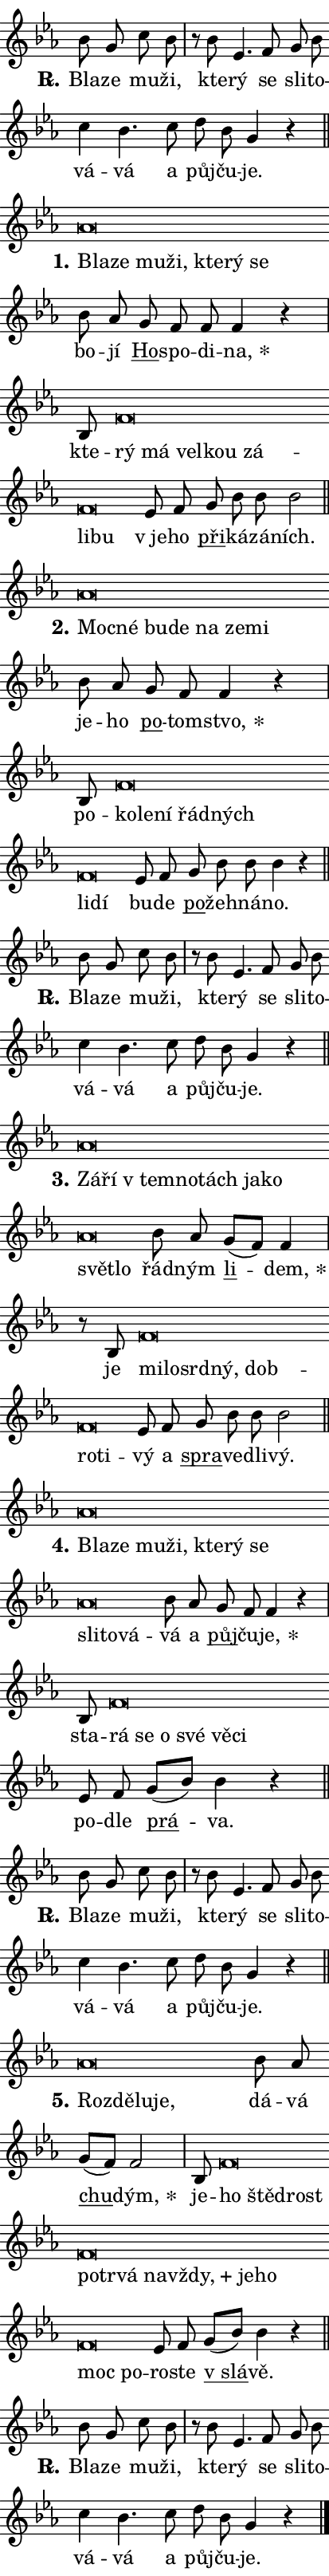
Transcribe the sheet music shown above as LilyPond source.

\version "2.22.1"
\header { tagline = "" }
\paper {
  indent = 0\cm
  top-margin = 0\cm
  right-margin = 0\cm
  bottom-margin = 0\cm
  left-margin = 0\cm
  paper-width = 7\cm
  page-breaking = #ly:one-page-breaking
  system-system-spacing.basic-distance = #11
  score-system-spacing.basic-distance = #11.3
  ragged-last = ##f
}


%% Author: Thomas Morley
%% https://lists.gnu.org/archive/html/lilypond-user/2020-05/msg00002.html
#(define (line-position grob)
"Returns position of @var[grob} in current system:
   @code{'start}, if at first time-step
   @code{'end}, if at last time-step
   @code{'middle} otherwise
"
  (let* ((col (ly:item-get-column grob))
         (ln (ly:grob-object col 'left-neighbor))
         (rn (ly:grob-object col 'right-neighbor))
         (col-to-check-left (if (ly:grob? ln) ln col))
         (col-to-check-right (if (ly:grob? rn) rn col))
         (break-dir-left
           (and
             (ly:grob-property col-to-check-left 'non-musical #f)
             (ly:item-break-dir col-to-check-left)))
         (break-dir-right
           (and
             (ly:grob-property col-to-check-right 'non-musical #f)
             (ly:item-break-dir col-to-check-right))))
        (cond ((eqv? 1 break-dir-left) 'start)
              ((eqv? -1 break-dir-right) 'end)
              (else 'middle))))

#(define (tranparent-at-line-position vctor)
  (lambda (grob)
  "Relying on @code{line-position} select the relevant enry from @var{vctor}.
Used to determine transparency,"
    (case (line-position grob)
      ((end) (not (vector-ref vctor 0)))
      ((middle) (not (vector-ref vctor 1)))
      ((start) (not (vector-ref vctor 2))))))

noteHeadBreakVisibility =
#(define-music-function (break-visibility)(vector?)
"Makes @code{NoteHead}s transparent relying on @var{break-visibility}"
#{
  \override NoteHead.transparent =
    #(tranparent-at-line-position break-visibility)
#})

#(define delete-ledgers-for-transparent-note-heads
  (lambda (grob)
    "Reads whether a @code{NoteHead} is transparent.
If so this @code{NoteHead} is removed from @code{'note-heads} from
@var{grob}, which is supposed to be @code{LedgerLineSpanner}.
As a result ledgers are not printed for this @code{NoteHead}"
    (let* ((nhds-array (ly:grob-object grob 'note-heads))
           (nhds-list
             (if (ly:grob-array? nhds-array)
                 (ly:grob-array->list nhds-array)
                 '()))
           ;; Relies on the transparent-property being done before
           ;; Staff.LedgerLineSpanner.after-line-breaking is executed.
           ;; This is fragile ...
           (to-keep
             (remove
               (lambda (nhd)
                 (ly:grob-property nhd 'transparent #f))
               nhds-list)))
      ;; TODO find a better method to iterate over grob-arrays, similiar
      ;; to filter/remove etc for lists
      ;; For now rebuilt from scratch
      (set! (ly:grob-object grob 'note-heads)  '())
      (for-each
        (lambda (nhd)
          (ly:pointer-group-interface::add-grob grob 'note-heads nhd))
        to-keep))))

hideNotes = {
  \noteHeadBreakVisibility #begin-of-line-visible
}
unHideNotes = {
  \noteHeadBreakVisibility #all-visible
}

% work-around for resetting accidentals
% https://lilypond.org/doc/v2.23/Documentation/notation/displaying-rhythms#unmetered-music
cadenzaMeasure = {
  \cadenzaOff
  \partial 1024 s1024
  \cadenzaOn
}

#(define-markup-command (accent layout props text) (markup?)
  "Underline accented syllable"
  (interpret-markup layout props
    #{\markup \override #'(offset . 4.3) \underline { #text }#}))

responsum = \markup \concat {
  "R" \hspace #-1.05 \path #0.1 #'((moveto 0 0.07) (lineto 0.9 0.8)) \hspace #0.05 "."
}

\layout {
    \context {
        \Staff
        \remove "Time_signature_engraver"
        \override LedgerLineSpanner.after-line-breaking = #delete-ledgers-for-transparent-note-heads
    }
    \context {
        \Voice {
            \override NoteHead.output-attributes = #'((class . "notehead"))
            \override Hairpin.height = #0.55
        }
    }
    \context {
        \Lyrics {
            \override StanzaNumber.output-attributes = #'((class . "stanzanumber"))
            \override LyricSpace.minimum-distance = #0.9
            \override LyricText.font-name = #"TeX Gyre Schola"
            \override LyricText.font-size = 1
            \override StanzaNumber.font-name = #"TeX Gyre Schola Bold"
            \override StanzaNumber.font-size = 1
        }
    }
}

% magnetic-lyrics.ily
%
%   written by
%     Jean Abou Samra <jean@abou-samra.fr>
%     Werner Lemberg <wl@gnu.org>
%
%   adapted by
%     Jiri Hon <jiri.hon@gmail.com>
%
% Version 2022-Apr-15

% https://www.mail-archive.com/lilypond-user@gnu.org/msg149350.html

#(define (Left_hyphen_pointer_engraver context)
   "Collect syllable-hyphen-syllable occurrences in lyrics and store
them in properties.  This engraver only looks to the left.  For
example, if the lyrics input is @code{foo -- bar}, it does the
following.

@itemize @bullet
@item
Set the @code{text} property of the @code{LyricHyphen} grob between
@q{foo} and @q{bar} to @code{foo}.

@item
Set the @code{left-hyphen} property of the @code{LyricText} grob with
text @q{foo} to the @code{LyricHyphen} grob between @q{foo} and
@q{bar}.
@end itemize

Use this auxiliary engraver in combination with the
@code{lyric-@/text::@/apply-@/magnetic-@/offset!} hook."
   (let ((hyphen #f)
         (text #f))
     (make-engraver
      (acknowledgers
       ((lyric-syllable-interface engraver grob source-engraver)
        (set! text grob)))
      (end-acknowledgers
       ((lyric-hyphen-interface engraver grob source-engraver)
        ;(when (not (grob::has-interface grob 'lyric-space-interface))
          (set! hyphen grob)));)
      ((stop-translation-timestep engraver)
       (when (and text hyphen)
         (ly:grob-set-object! text 'left-hyphen hyphen))
       (set! text #f)
       (set! hyphen #f)))))

#(define (lyric-text::apply-magnetic-offset! grob)
   "If the space between two syllables is less than the value in
property @code{LyricText@/.details@/.squash-threshold}, move the right
syllable to the left so that it gets concatenated with the left
syllable.

Use this function as a hook for
@code{LyricText@/.after-@/line-@/breaking} if the
@code{Left_@/hyphen_@/pointer_@/engraver} is active."
   (let ((hyphen (ly:grob-object grob 'left-hyphen #f)))
     (when hyphen
       (let ((left-text (ly:spanner-bound hyphen LEFT)))
         (when (grob::has-interface left-text 'lyric-syllable-interface)
           (let* ((common (ly:grob-common-refpoint grob left-text X))
                  (this-x-ext (ly:grob-extent grob common X))
                  (left-x-ext
                   (begin
                     ;; Trigger magnetism for left-text.
                     (ly:grob-property left-text 'after-line-breaking)
                     (ly:grob-extent left-text common X)))
                  ;; `delta` is the gap width between two syllables.
                  (delta (- (interval-start this-x-ext)
                            (interval-end left-x-ext)))
                  (details (ly:grob-property grob 'details))
                  (threshold (assoc-get 'squash-threshold details 0.2)))
             (when (< delta threshold)
               (let* (;; We have to manipulate the input text so that
                      ;; ligatures crossing syllable boundaries are not
                      ;; disabled.  For languages based on the Latin
                      ;; script this is essentially a beautification.
                      ;; However, for non-Western scripts it can be a
                      ;; necessity.
                      (lt (ly:grob-property left-text 'text))
                      (rt (ly:grob-property grob 'text))
                      (is-space (grob::has-interface hyphen 'lyric-space-interface))
                      (space (if is-space " " ""))
                      (space-markup (grob-interpret-markup grob " "))
                      (space-size (interval-length (ly:stencil-extent space-markup X)))
                      (extra-delta (if is-space space-size 0))
                      ;; Append new syllable.
                      (ltrt-space (if (and (string? lt) (string? rt))
                                (string-append lt space rt)
                                (make-concat-markup (list lt space rt))))
                      ;; Right-align `ltrt` to the right side.
                      (ltrt-space-markup (grob-interpret-markup
                               grob
                               (make-translate-markup
                                (cons (interval-length this-x-ext) 0)
                                (make-right-align-markup ltrt-space)))))
                 (begin
                   ;; Don't print `left-text`.
                   (ly:grob-set-property! left-text 'stencil #f)
                   ;; Set text and stencil (which holds all collected
                   ;; syllables so far) and shift it to the left.
                   (ly:grob-set-property! grob 'text ltrt-space)
                   (ly:grob-set-property! grob 'stencil ltrt-space-markup)
                   (ly:grob-translate-axis! grob (- (- delta extra-delta)) X))))))))))


#(define (lyric-hyphen::displace-bounds-first grob)
   ;; Make very sure this callback isn't triggered too early.
   (let ((left (ly:spanner-bound grob LEFT))
         (right (ly:spanner-bound grob RIGHT)))
     (ly:grob-property left 'after-line-breaking)
     (ly:grob-property right 'after-line-breaking)
     (ly:lyric-hyphen::print grob)))

squashThreshold = #0.4

\layout {
  \context {
    \Lyrics
    \consists #Left_hyphen_pointer_engraver
    \override LyricText.after-line-breaking =
      #lyric-text::apply-magnetic-offset!
    \override LyricHyphen.stencil = #lyric-hyphen::displace-bounds-first
    \override LyricText.details.squash-threshold = \squashThreshold
    \override LyricHyphen.minimum-distance = 0
    \override LyricHyphen.minimum-length = \squashThreshold
  }
}

squash = \override LyricText.details.squash-threshold = 9999
unSquash = \override LyricText.details.squash-threshold = \squashThreshold

left = \override LyricText.self-alignment-X = #LEFT
unLeft = \revert LyricText.self-alignment-X

starOffset = #(lambda (grob) 
                (let ((x_offset (ly:self-alignment-interface::aligned-on-x-parent grob)))
                  (if (= x_offset 0) 0 (+ x_offset 1.2))))

star = #(define-music-function (syllable)(string?)
"Append star separator at the end of a syllable"
#{
  \once \override LyricText.X-offset = #starOffset
  \lyricmode { \markup {
    #syllable
    \override #'((font-name . "TeX Gyre Schola Bold")) \hspace #0.2 \lower #0.65 \larger "*"
  } }
#})

starAccent = #(define-music-function (syllable)(string?)
"Append star separator at the end of a syllable and make accent"
#{
  \once \override LyricText.X-offset = #starOffset
  \lyricmode { \markup {
    \accent #syllable
    \override #'((font-name . "TeX Gyre Schola Bold")) \hspace #0.2 \lower #0.65 \larger "*"
  } }
#})

breath = #(define-music-function (syllable)(string?)
"Append breathing indicator at the end of a syllable"
#{
  \lyricmode { \markup { #syllable "+" } }
#})

optionalBreath = #(define-music-function (syllable)(string?)
"Append optional breathing indicator at the end of a syllable"
#{
  \lyricmode { \markup { #syllable "(+)" } }
#})


\score {
    <<
        \new Voice = "melody" { \cadenzaOn \key es \major \relative { bes'8 g c bes \cadenzaMeasure \bar "|" r bes es,4. f8 \bar "" g bes \bar "" c4 bes4. c8 \bar "" d bes g4 r \cadenzaMeasure \bar "||" \break } }
        \new Lyrics \lyricsto "melody" { \lyricmode { \set stanza = \responsum
Bla -- ze mu -- ži, kte -- rý se sli -- to -- vá -- vá a půj -- ču -- je. } }
    >>
    \layout {}
}

\score {
    <<
        \new Voice = "melody" { \cadenzaOn \key es \major \relative { as'\breve*1/16 \hideNotes \breve*1/16 \bar "" \breve*1/16 \bar "" \breve*1/16 \bar "" \breve*1/16 \bar "" \breve*1/16 \breve*1/16 \bar "" \unHideNotes bes8 as \bar "" g f f f4 r \cadenzaMeasure \bar "|" bes,8 f'\breve*1/16 \hideNotes \breve*1/16 \bar "" \breve*1/16 \bar "" \breve*1/16 \bar "" \breve*1/16 \bar "" \breve*1/16 \breve*1/16 \bar "" \unHideNotes es8 f \bar "" g bes bes bes2 \cadenzaMeasure \bar "||" \break } }
        \new Lyrics \lyricsto "melody" { \lyricmode { \set stanza = "1."
\left Bla -- \squash ze mu -- ži, kte -- rý se \unLeft \unSquash bo -- jí \markup \accent Ho -- spo -- di -- \star na, kte -- \left rý \squash má vel -- kou zá -- li -- bu \unLeft \unSquash "v je" -- ho \markup \accent při -- ká -- zá -- ních. } }
    >>
    \layout {}
}

\score {
    <<
        \new Voice = "melody" { \cadenzaOn \key es \major \relative { as'\breve*1/16 \hideNotes \breve*1/16 \bar "" \breve*1/16 \bar "" \breve*1/16 \bar "" \breve*1/16 \bar "" \breve*1/16 \breve*1/16 \bar "" \unHideNotes bes8 as \bar "" g f f4 r \cadenzaMeasure \bar "|" bes,8 f'\breve*1/16 \hideNotes \breve*1/16 \bar "" \breve*1/16 \bar "" \breve*1/16 \bar "" \breve*1/16 \bar "" \breve*1/16 \breve*1/16 \bar "" \unHideNotes es8 f \bar "" g bes bes bes4 r \cadenzaMeasure \bar "||" \break } }
        \new Lyrics \lyricsto "melody" { \lyricmode { \set stanza = "2."
\left Moc -- \squash né bu -- de na ze -- mi \unLeft \unSquash je -- ho \markup \accent po -- tom -- \star stvo, po -- \left ko -- \squash le -- ní řád -- ných li -- dí \unLeft \unSquash bu -- de \markup \accent po -- žeh -- ná -- no. } }
    >>
    \layout {}
}

\score {
    <<
        \new Voice = "melody" { \cadenzaOn \key es \major \relative { bes'8 g c bes \cadenzaMeasure \bar "|" r bes es,4. f8 \bar "" g bes \bar "" c4 bes4. c8 \bar "" d bes g4 r \cadenzaMeasure \bar "||" \break } }
        \new Lyrics \lyricsto "melody" { \lyricmode { \set stanza = \responsum
Bla -- ze mu -- ži, kte -- rý se sli -- to -- vá -- vá a půj -- ču -- je. } }
    >>
    \layout {}
}

\score {
    <<
        \new Voice = "melody" { \cadenzaOn \key es \major \relative { as'\breve*1/16 \hideNotes \breve*1/16 \bar "" \breve*1/16 \bar "" \breve*1/16 \bar "" \breve*1/16 \bar "" \breve*1/16 \bar "" \breve*1/16 \bar "" \breve*1/16 \breve*1/16 \bar "" \unHideNotes bes8 as \bar "" g[( f)] f4 \cadenzaMeasure \bar "|" r8 bes,8 f'\breve*1/16 \hideNotes \breve*1/16 \bar "" \breve*1/16 \bar "" \breve*1/16 \bar "" \breve*1/16 \bar "" \breve*1/16 \breve*1/16 \bar "" \unHideNotes es8 f \bar "" g bes bes bes2 \cadenzaMeasure \bar "||" \break } }
        \new Lyrics \lyricsto "melody" { \lyricmode { \set stanza = "3."
\left Zá -- \squash ří "v tem" -- no -- tách ja -- ko svět -- lo \unLeft \unSquash řád -- ným \markup \accent li -- \star dem, je \left mi -- \squash lo -- srd -- ný, dob -- ro -- ti -- \unLeft \unSquash vý a \markup \accent spra -- ve -- dli -- vý. } }
    >>
    \layout {}
}

\score {
    <<
        \new Voice = "melody" { \cadenzaOn \key es \major \relative { as'\breve*1/16 \hideNotes \breve*1/16 \bar "" \breve*1/16 \bar "" \breve*1/16 \bar "" \breve*1/16 \bar "" \breve*1/16 \bar "" \breve*1/16 \bar "" \breve*1/16 \bar "" \breve*1/16 \breve*1/16 \bar "" \unHideNotes bes8 as \bar "" g f f4 r \cadenzaMeasure \bar "|" bes,8 f'\breve*1/16 \hideNotes \breve*1/16 \bar "" \breve*1/16 \bar "" \breve*1/16 \bar "" \breve*1/16 \breve*1/16 \bar "" \unHideNotes es8 f \bar "" g[( bes)] bes4 r \cadenzaMeasure \bar "||" \break } }
        \new Lyrics \lyricsto "melody" { \lyricmode { \set stanza = "4."
\left Bla -- \squash ze mu -- ži, kte -- rý se sli -- to -- vá -- \unLeft \unSquash vá a \markup \accent půj -- ču -- \star je, sta -- \left rá \squash se o své vě -- ci \unLeft \unSquash po -- dle \markup \accent prá -- va. } }
    >>
    \layout {}
}

\score {
    <<
        \new Voice = "melody" { \cadenzaOn \key es \major \relative { bes'8 g c bes \cadenzaMeasure \bar "|" r bes es,4. f8 \bar "" g bes \bar "" c4 bes4. c8 \bar "" d bes g4 r \cadenzaMeasure \bar "||" \break } }
        \new Lyrics \lyricsto "melody" { \lyricmode { \set stanza = \responsum
Bla -- ze mu -- ži, kte -- rý se sli -- to -- vá -- vá a půj -- ču -- je. } }
    >>
    \layout {}
}

\score {
    <<
        \new Voice = "melody" { \cadenzaOn \key es \major \relative { as'\breve*1/16 \hideNotes \breve*1/16 \bar "" \breve*1/16 \breve*1/16 \bar "" \unHideNotes bes8 as \bar "" g[( f)] f2 \cadenzaMeasure \bar "|" bes,8 f'\breve*1/16 \hideNotes \breve*1/16 \bar "" \breve*1/16 \bar "" \breve*1/16 \bar "" \breve*1/16 \bar "" \breve*1/16 \bar "" \breve*1/16 \bar "" \breve*1/16 \bar "" \breve*1/16 \bar "" \breve*1/16 \bar "" \breve*1/16 \breve*1/16 \bar "" \unHideNotes es8 f \bar "" g[( bes)] bes4 r \cadenzaMeasure \bar "||" \break } }
        \new Lyrics \lyricsto "melody" { \lyricmode { \set stanza = "5."
\left Roz -- \squash dě -- lu -- je, \unLeft \unSquash dá -- vá \markup \accent chu -- \star dým, je -- \left ho \squash ště -- drost po -- tr -- vá na -- \breath "vždy," je -- ho moc po -- \unLeft \unSquash ro -- ste \markup \accent "v slá" -- vě. } }
    >>
    \layout {}
}

\score {
    <<
        \new Voice = "melody" { \cadenzaOn \key es \major \relative { bes'8 g c bes \cadenzaMeasure \bar "|" r bes es,4. f8 \bar "" g bes \bar "" c4 bes4. c8 \bar "" d bes g4 r \cadenzaMeasure \bar "||" \break } \bar "|." }
        \new Lyrics \lyricsto "melody" { \lyricmode { \set stanza = \responsum
Bla -- ze mu -- ži, kte -- rý se sli -- to -- vá -- vá a půj -- ču -- je. } }
    >>
    \layout {}
}
